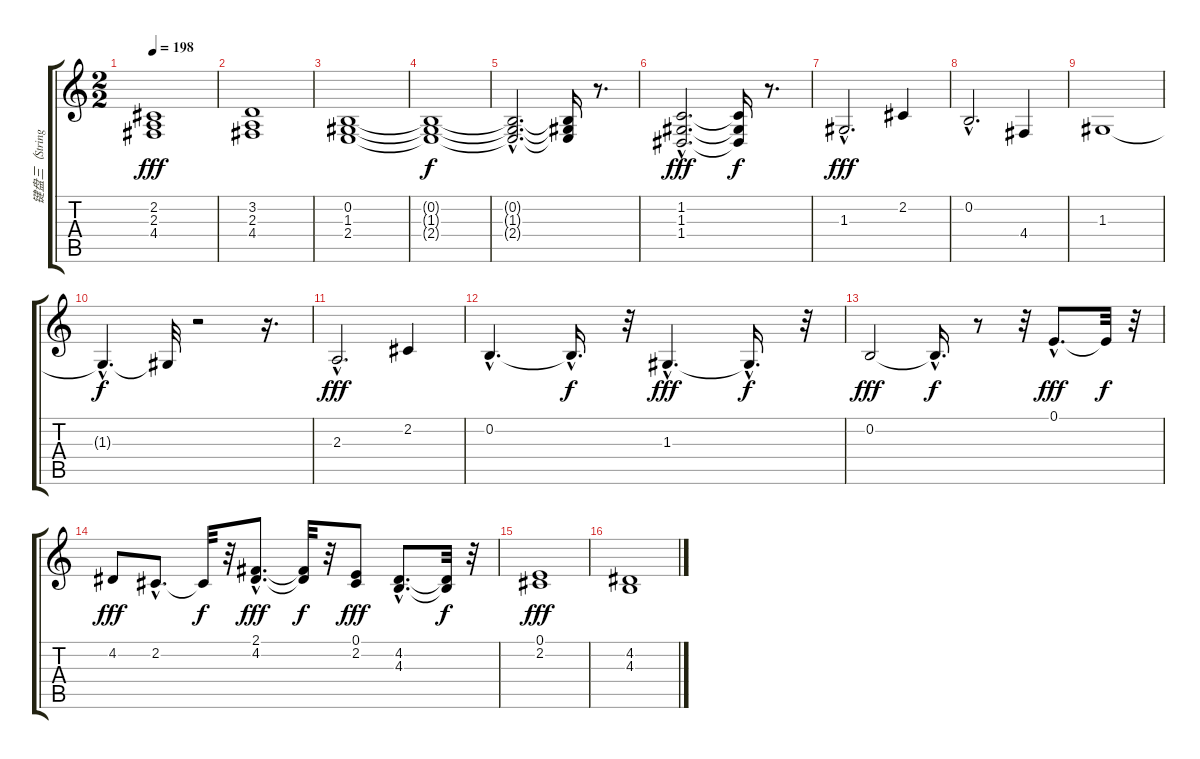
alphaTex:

\track ("键盘三（Strings）" "键盘三（String") {instrument stringensemble1}
\staff {score tabs}
\tuning (E4 B3 G3 D3 A2 E2) {hide}
\ts (2 2)
\tempo 198
\clef g2
\ks c
(2.2 2.3 4.4).1{dy fff} |
(3.2 2.3 4.4).1 |
(0.2 1.3 2.4).1 |
(0.2{t} 1.3{t} 2.4{t}).1{dy f} |
(0.2{hac t} 1.3{hac t} 2.4{hac t}).2{d} (0.2{t} 1.3{t} 2.4{t}).16 r.8{d} |
(1.2{hac} 1.3{hac} 1.4{hac}).2{d dy fff} (1.2{t} 1.3{t} 1.4{t}).16{dy f} r.8{d} |
1.3{hac}.2{d dy fff} 2.2.4 |
0.2{hac}.2{d} 4.4.4 |
1.3.1 |
1.3{hac t}.4{d dy f} 1.3{t}.32 r.2 r.16{d} |
2.3{hac}.2{d dy fff} 2.2.4 |
0.2{hac}.4{d} 0.2{hac t}.16{d dy f} r.32 1.3{hac}.4{d dy fff} 1.3{hac t}.16{d dy f} r.32 |
0.2.2{dy fff} 0.2{hac t}.16{d dy f} r.8 r.32 0.1{hac}.8{d dy fff} 0.1{t}.32{dy f} r.32 |
4.2.8{dy fff} 2.2{hac}.8{d} 2.2{t}.32{dy f} r.32 (2.1{hac} 4.2{hac}).8{d dy fff} (2.1{t} 4.2{t}).32{dy f} r.32 (0.1 2.2).8{dy fff} (4.2{hac} 4.3{hac}).8{d} (4.2{t} 4.3{t}).32{dy f} r.32 |
(0.1 2.2).1{dy fff} |
(4.2 4.3).1
